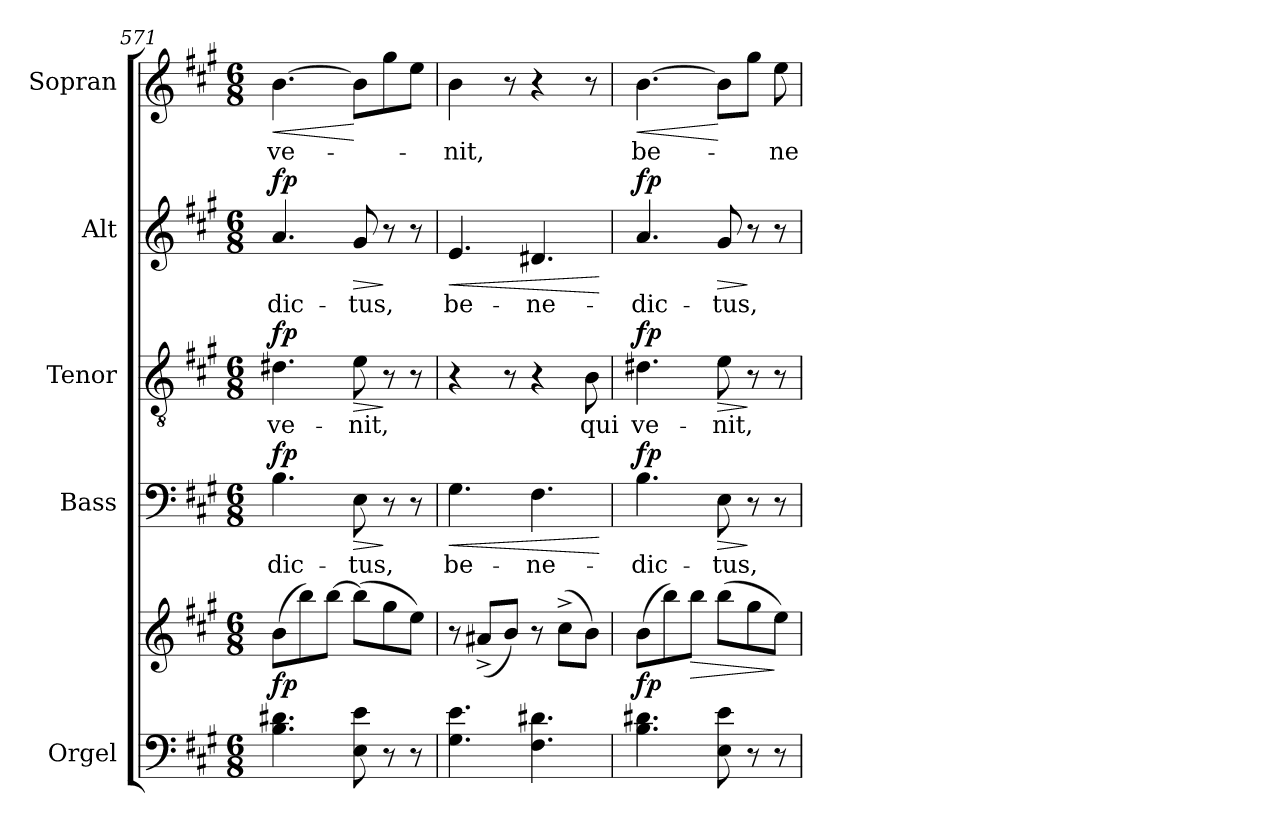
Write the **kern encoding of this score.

**kern	**kern	**dynam	**kern	**text	**dynam	**kern	**text	**dynam	**kern	**text	**dynam	**kern	**text	**dynam
*part5	*part5	*part5	*part4	*part4	*part4	*part3	*part3	*part3	*part2	*part2	*part2	*part1	*part1	*part1
*staff6	*staff5	*staff5/6	*staff4	*staff4	*staff4	*staff3	*staff3	*staff3	*staff2	*staff2	*staff2	*staff1	*staff1	*staff1
*I"Orgel	*	*	*I"Bass	*	*	*I"Tenor	*	*	*I"Alt	*	*	*I"Sopran	*	*
*I'Org.	*	*	*I'B.	*	*	*I'T.	*	*	*I'A.	*	*	*I'S.	*	*
*clefF4	*clefG2	*	*clefF4	*	*	*clefGv2	*	*	*clefG2	*	*	*clefG2	*	*
*k[f#c#g#]	*k[f#c#g#]	*	*k[f#c#g#]	*	*	*k[f#c#g#]	*	*	*k[f#c#g#]	*	*	*k[f#c#g#]	*	*
*A:	*A:	*	*A:	*	*	*A:	*	*	*A:	*	*	*A:	*	*
*M6/8	*M6/8	*	*M6/8	*	*	*M6/8	*	*	*M6/8	*	*	*M6/8	*	*
=571	=571	=571	=571	=571	=571	=571	=571	=571	=571	=571	=571	=571	=571	=571
!	!	!LO:DY:b	!	!LO:LY:b	!LO:DY:a	!	!LO:LY:b	!LO:DY:a	!	!LO:LY:b	!LO:DY:a	!	!LO:LY:b	!LO:HP:b
4.B\ 4.d#X\	(>8b\L	fp	4.B\	-dic-	fp	4.d#X\	ve-	fp	4.a/	-dic-	fp	[4.b\	ve-	<
.	8bb\)	.	.	.	.	.	.	.	.	.	.	.	.	.
.	[8bb\J	.	.	.	.	.	.	.	.	.	.	.	.	.
!	!	!	!	!LO:LY:b	!LO:HP:b	!	!LO:LY:b	!LO:HP:b	!	!LO:LY:b	!LO:HP:b	!	!	!
8E\ 8e\	(>8bb\L]	.	8E\	-tus,	>	8e\	-nit,	>	8g#/	-tus,	>	8b\L]	.	[
8r	8gg#\	.	8r	.	]	8r	.	]	8r	.	]	8gg#\	.	.
8r	8ee\J)	.	8r	.	.	8r	.	.	8r	.	.	8ee\J	.	.
=572	=572	=572	=572	=572	=572	=572	=572	=572	=572	=572	=572	=572	=572	=572
!	!	!	!	!LO:LY:b	!LO:HP:b	!	!	!	!	!LO:LY:b	!LO:HP:b	!	!LO:LY:b	!
4.G#\ 4.e\	8r	.	4.G#\	be-	<	4r	.	.	4.e/	be-	<	4b\	-nit,	.
.	(<8a#X^</L	.	.	.	.	.	.	.	.	.	.	.	.	.
.	8b/J)	.	.	.	.	8r	.	.	.	.	.	8r	.	.
!	!	!	!	!LO:LY:b	!	!	!	!	!	!LO:LY:b	!	!	!	!
4.F#\ 4.d#X\	8r	.	4.F#\	-ne-	.	4r	.	.	4.d#X/	-ne-	.	4r	.	.
.	(>8cc#^>\L	.	.	.	.	.	.	.	.	.	.	.	.	.
!	!	!	!	!	!	!	!LO:LY:b	!	!	!	!	!	!	!
.	8b\J)	.	.	.	.	8B\	qui	.	.	.	.	8r	.	.
.	.	.	.	.	[	.	.	.	.	.	[	.	.	.
=573	=573	=573	=573	=573	=573	=573	=573	=573	=573	=573	=573	=573	=573	=573
!	!	!LO:DY:b	!	!LO:LY:b	!LO:DY:a	!	!LO:LY:b	!LO:DY:a	!	!LO:LY:b	!LO:DY:a	!	!LO:LY:b	!LO:HP:b
4.B\ 4.d#X\	(>8b\L	fp	4.B\	-dic-	fp	4.d#X\	ve-	fp	4.a/	-dic-	fp	[4.b\	be-	<
.	8bb\)	.	.	.	.	.	.	.	.	.	.	.	.	.
!	!	!LO:HP:b	!	!	!	!	!	!	!	!	!	!	!	!
.	8bb\J	>	.	.	.	.	.	.	.	.	.	.	.	.
!	!	!	!	!LO:LY:b	!LO:HP:b	!	!LO:LY:b	!LO:HP:b	!	!LO:LY:b	!LO:HP:b	!	!	!
8E\ 8e\	(>8bb\L	.	8E\	-tus,	>	8e\	-nit,	>	8g#/	-tus,	>	8b\L]	.	[
8r	8gg#\	.	8r	.	]	8r	.	]	8r	.	]	8gg#\J	.	.
!	!	!	!	!	!	!	!	!	!	!	!	!	!LO:LY:b	!
8r	8ee\J)	]	8r	.	.	8r	.	.	8r	.	.	8ee\	-ne-	.
=	=	=	=	=	=	=	=	=	=	=	=	=	=	=
*-	*-	*-	*-	*-	*-	*-	*-	*-	*-	*-	*-	*-	*-	*-
